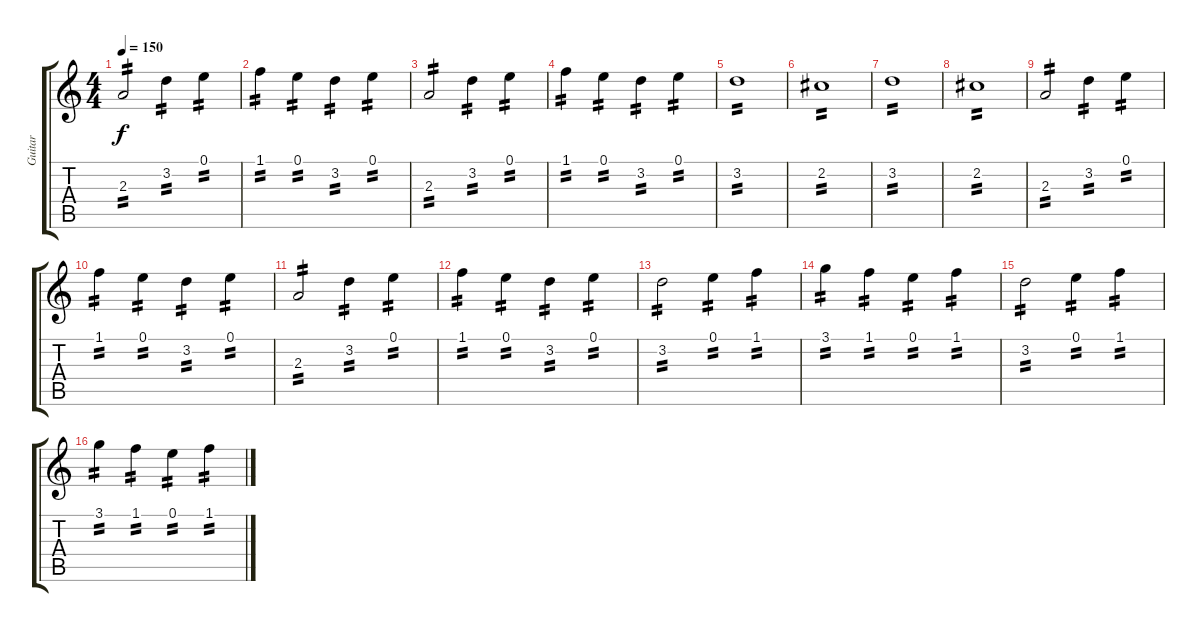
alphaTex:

\track ("Guitar" "Guitar") {instrument distortionguitar}
\staff {score tabs}
\tuning (E4 B3 G3 D3 A2 E2) {hide}
\ts (4 4)
\tempo 150
\clef g2
\ks c
2.3.2{tp 2 dy f} 3.2.4{tp 2} 0.1.4{tp 2} |
1.1.4{tp 2} 0.1.4{tp 2} 3.2.4{tp 2} 0.1.4{tp 2} |
2.3.2{tp 2} 3.2.4{tp 2} 0.1.4{tp 2} |
1.1.4{tp 2} 0.1.4{tp 2} 3.2.4{tp 2} 0.1.4{tp 2} |
3.2.1{tp 2} |
2.2.1{tp 2} |
3.2.1{tp 2} |
2.2.1{tp 2} |
2.3.2{tp 2} 3.2.4{tp 2} 0.1.4{tp 2} |
1.1.4{tp 2} 0.1.4{tp 2} 3.2.4{tp 2} 0.1.4{tp 2} |
2.3.2{tp 2} 3.2.4{tp 2} 0.1.4{tp 2} |
1.1.4{tp 2} 0.1.4{tp 2} 3.2.4{tp 2} 0.1.4{tp 2} |
3.2.2{tp 2} 0.1.4{tp 2} 1.1.4{tp 2} |
3.1.4{tp 2} 1.1.4{tp 2} 0.1.4{tp 2} 1.1.4{tp 2} |
3.2.2{tp 2} 0.1.4{tp 2} 1.1.4{tp 2} |
3.1.4{tp 2} 1.1.4{tp 2} 0.1.4{tp 2} 1.1.4{tp 2}
